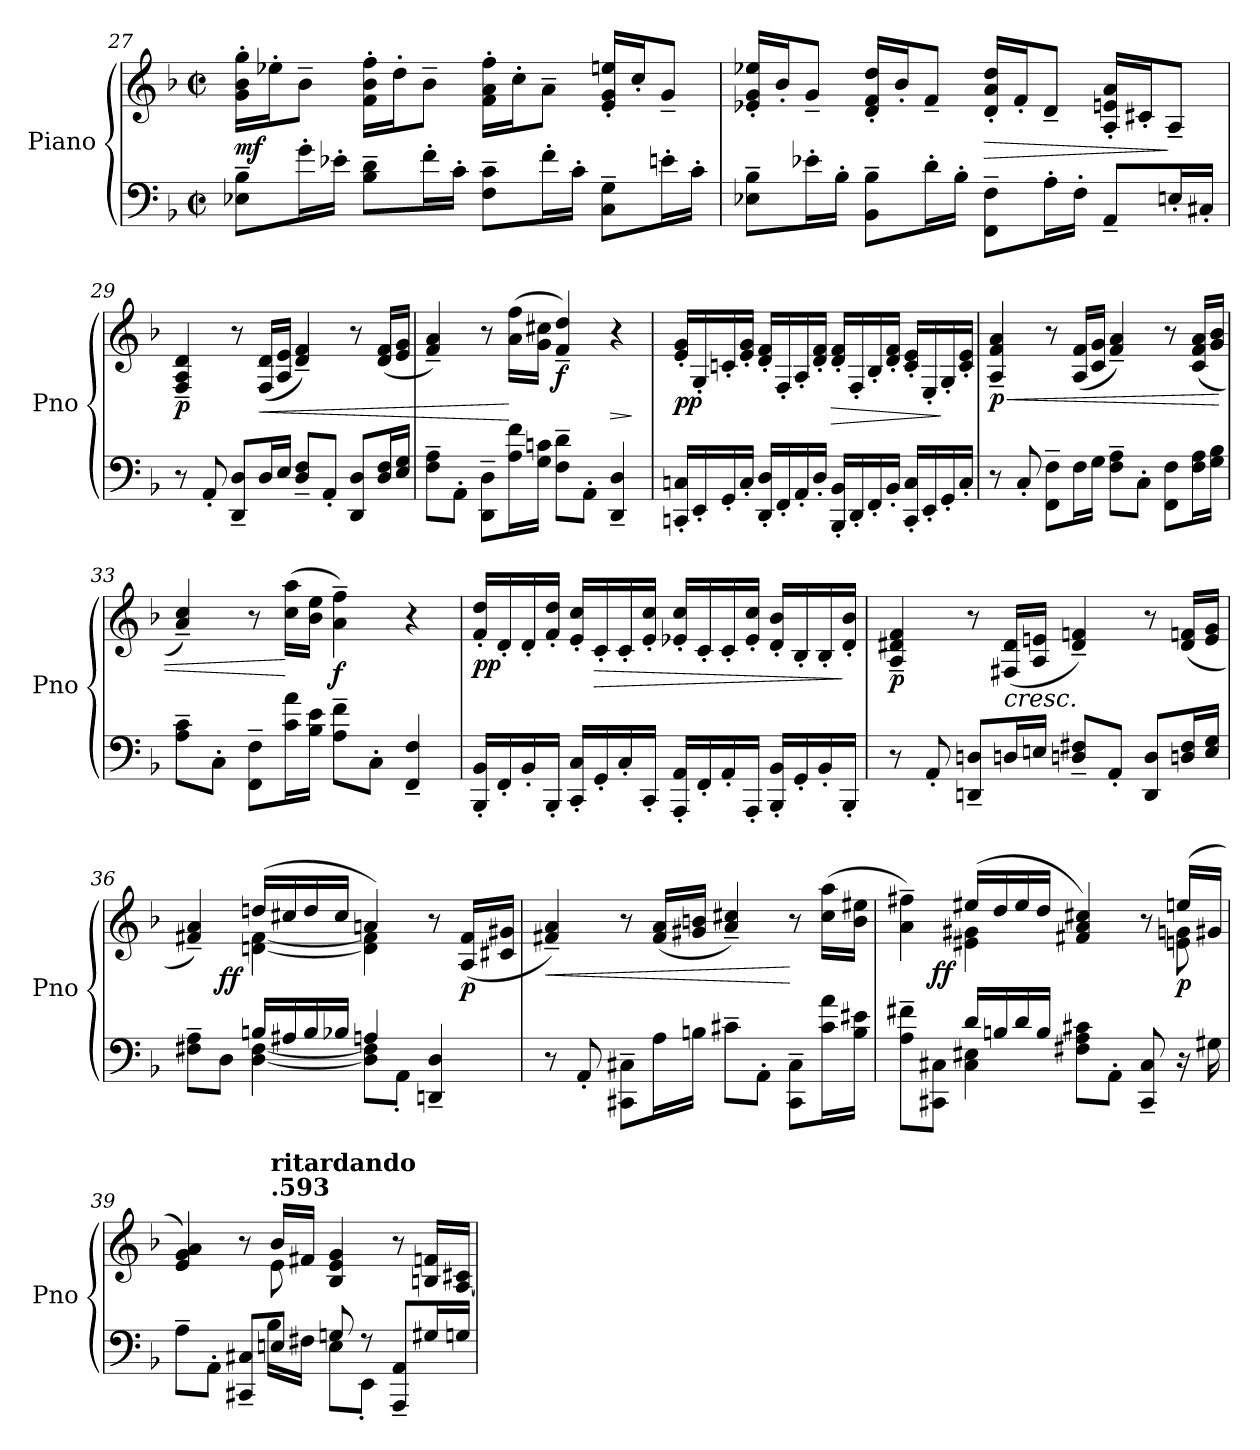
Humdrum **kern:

**kern	**kern	**dynam
*part1	*part1	*part1
*staff2	*staff1	*staff1/2
*I"Piano	*	*
*I'Pno	*	*
*clefF4	*clefG2	*
*k[b-]	*k[b-]	*
*F:	*F:	*
*M2/2	*M2/2	*
*met(c|)	*met(c|)	*
=27	=27	=27
!	!	!LO:DY:b
8E-X\~ 8B-\~L	16g\' 16b-\' 16gg\'LL	mf
.	16ee-X'\J	.
16g'\L	8b-~\J	.
16e-X'\JJ	.	.
8B-\~ 8d\~L	16f\' 16b-\' 16ff\'LL	.
.	16dd'\J	.
16f'\L	8b-~\J	.
16c'\JJ	.	.
8F\~ 8c\~L	16f\' 16a\' 16ff\'LL	.
.	16cc'\J	.
16f'\L	8a~\J	.
16c'\JJ	.	.
8C\~ 8G\~L	16e/' 16g/' 16een/'LL	.
.	16cc'/J	.
16en'\L	8g~/J	.
16c'\JJ	.	.
!!LO:LB:g=z
=28	=28	=28
8E-X\~ 8B-\~L	16e-X/' 16g/' 16ee-X/'LL	.
.	16b-'/J	.
16e-X'\L	8g~/J	.
16B-'\JJ	.	.
8BB-\~ 8B-\~L	16d/' 16f/' 16dd/'LL	.
.	16b-'/J	.
16d'\L	8f~/J	.
16B-'\JJ	.	.
!	!	!LO:HP:b
8FF\~ 8F\~L	16d/' 16a/' 16dd/'LL	>
.	16f'/J	.
16A'\L	8d~/J	.
16F'\JJ	.	.
8AA~/L	16A/' 16en/' 16a/'LL	.
.	16c#X'/J	.
16En'/L	8A~/J	]
16C#X'/JJ	.	.
=29	=29	=29
!	!	!LO:DY:b
8r	4F/~ 4A/~ 4d/~	p
8AA'/	.	.
8DD/~ 8D/~L	8r	.
!	!	!LO:HP:b
16D/L	(<16F/ 16d/LL	<
16E/JJ	16A/ 16e/JJ	.
8D/~ 8F/~L	4d/~ 4f/~)	.
8AA'/J	.	.
8DD/ 8D/L	8r	.
16D/ 16F/L	(<16d/ 16f/LL	.
16E/ 16G/JJ	16e/ 16g/JJ	.
=30	=30	=30
8F\~ 8A\~L	4f/~ 4a/~)	.
8AA'\J	.	.
8DD\~ 8D\~L	8r	.
16A\ 16f\L	(>16a\ 16ff\LL	[
16G\ 16cn\JJ	16g\ 16cc#X\JJ	.
!	!	!LO:DY:b
8F\~ 8d\~L	4f/~ 4dd/~)	f
8AA'\J	.	.
!	!	!LO:HP:b
4DD/~ 4D/~	4r	>
.	.	]
!!LO:LB:g=z
=31	=31	=31
!	!	!LO:DY:b
16CCni/' 16Cni/'LL	16e/' 16g/'LL	pp
16EE'/	16G'/	.
16GG'/	16cni'/	.
16C'/JJ	16e/' 16g/'JJ	.
16DD/' 16D/'LL	16d/' 16f/'LL	.
16FF'/	16F'/	.
16AA'/	16A'/	.
16D'/JJ	16d/' 16f/'JJ	.
!	!	!LO:HP:b
16BBB-/' 16BB-/'LL	16d/' 16f/'LL	>
16DD'/	16F'/	.
16FF'/	16B-'/	.
16BB-'/JJ	16d/' 16f/'JJ	.
16CC/' 16C/'LL	16c/' 16e/'LL	.
16EE'/	16E'/	.
16GG'/	16G'/	]
16C'/JJ	16c/' 16e/'JJ	.
=32	=32	=32
!	!	!LO:HP:b
!	!	!LO:DY:n=1:b
8r	4A/~ 4f/~ 4a/~	< p
8C'/	.	.
8FF\~ 8F\~L	8r	.
16F\L	(<16A/ 16f/LL	.
16G\JJ	16c/ 16g/JJ	.
8F\~ 8A\~L	4f/~ 4a/~)	.
8C'\J	.	.
8FF\ 8F\L	8r	.
16F\ 16A\L	(<16c/ 16f/ 16a/LL	.
16G\ 16B-\JJ	16g/ 16b-/JJ	.
=33	=33	=33
8A\~ 8c\~L	4a/~ 4cc/~)	.
8C'\J	.	.
8FF\~ 8F\~L	8r	.
16c\ 16a\L	(>16cc\ 16aa\LL	[
16B-\ 16e\JJ	16b-\ 16ee\JJ	.
!	!	!LO:DY:b
8A\~ 8f\~L	4a\~ 4ff\~)	f
8C'\J	.	.
4FF/~ 4F/~	4r	.
!!LO:LB:g=z
=34	=34	=34
!	!	!LO:DY:b
16BBB-/' 16BB-/'LL	16f/' 16dd/'LL	pp
16FF'/	16d'/	.
16BB-'/	16d'/	.
16BBB-'/JJ	16f/' 16dd/'JJ	.
16CC/' 16C/'LL	16e/' 16cc/'LL	.
!	!	!LO:HP:b
16GG'/	16c'/	>
16C'/	16c'/	.
16CC'/JJ	16e/' 16cc/'JJ	.
16AAA/' 16AA/'LL	16e-X/' 16cc/'LL	.
16FF'/	16c'/	.
16AA'/	16c'/	.
16AAA'/JJ	16e-/' 16cc/'JJ	.
16BBB-/' 16BB-/'LL	16d/' 16b-/'LL	.
16GG'/	16B-'/	.
16BB-'/	16B-'/	.
16BBB-'/JJ	16d/' 16b-/'JJ	]
=35	=35	=35
!	!	!LO:DY:b
8r	4A/~ 4d#X/~ 4f/~	p
8AA'/	.	.
8DDni/~ 8Dni/~L	8r	.
!	!	!LO:HP:b
16Dn/L	(<16F#X/ 16d#/LL	<
16Eni/JJ	16A/ 16eni/JJ	.
8Dn/~ 8F#X/~L	4d#/~ 4fn/~)	.
8AA'/J	.	.
8DD/ 8D/L	8r	.
16Dn/ 16F#/L	(<16d#/ 16fn/LL	.
16E/ 16G/JJ	16e/ 16g/JJ	.
!!LO:LB:g=z
=36	=36	=36
*^	*^	*
*	*	*	*^	*
8F#X\~ 8A\~L	4ryy	4f#X/~ 4a/~)	4ryy	8ryy	.
!	!	!	!	!	!LO:DY:b
8D\J	.	.	.	2..ryy	ff
16Bn/LL	[4D\ [4F#\	(>16ddni/LL	[4dni\ [4f#\	.	[
16A#X/	.	16cc#X/	.	.	.
16B/	.	16dd/	.	.	.
16B-X/JJ	.	16cc#/JJ	.	.	.
4An/	8D\] 8F#\]L	4ani/)	4d\] 4f#\]	.	.
.	8AA'\J	.	.	.	.
4DDni/~ 4D/~	4ryy	8r	4ryy	.	.
!	!	!	!	!	!LO:DY:b
.	.	(<16A/ 16f#/LL	.	.	p
.	.	16c#X/ 16g#X/JJ	.	.	.
*v	*v	*	*	*	*
=37	=37	=37	=37	=37
!	!	!	!	!LO:HP:b
*	*v	*v	*v	*
8r	4f#X/~ 4a/~)	<
8AA'/	.	.
8CC#X\~ 8C#X\~L	8r	.
16A\L	(<16f#/ 16a/LL	.
16Bn\JJ	16g#X/ 16bn/JJ	.
8c#X~\L	4a/~ 4cc#X/~)	.
8AA'\J	.	.
8CC#\~ 8C#\~L	8r	[
16c#\ 16a\L	(>16cc#\ 16aa\LL	.
16B\ 16e#X\JJ	16b\ 16ee#X\JJ	.
!!LO:PB:g=z
=38	=38	=38
*^	*^	*
*	*	*	*^	*
8A\~ 8f#X\~L	4ryy	4a\~ 4ff#X\~)	4ryy	8ryy	.
!	!	!	!	!	!LO:DY:b
8CC#X\ 8C#X\J	.	.	.	2..ryy	ff
16d/LL	4C#\ 4E#X\	(>16ee#X/LL	4e#X\ 4g#X\	.	.
16Bn/	.	16dd/	.	.	.
16d/	.	16ee#/	.	.	.
16B/JJ	.	16dd/JJ	.	.	.
8F#X\ 8A\ 8c#X\L	2ryy	4f#X/ 4a/ 4cc#X/)	4.ryy	.	.
8AA'\J	.	.	.	.	.
8CC#/~ 8C#/~	.	8r	.	.	.
!	!	!	!	!	!LO:DY:b
16r	.	(>16een/LL	8en\ 8gn\	.	p
16G#X\	.	16g#X/JJ	.	.	.
*	*	*	*v	*v	*
=39	=39	=39	=39	=39
8A~\L	4.ryy	4e/ 4g/ 4a/)	4.ryy	.
8AA'\J	.	.	.	.
8CC#X/~ 8C#X/~L	.	8r	.	.
*	*	*MM88	*	*
!	!	!LO:TX:a:B:t=.593	!	!
!	!	!LO:TX:a:B:t=ritardando	!	!
8Eni/J	16B-i\LL	16b-i/LL	8e\	.
.	16F#X\JJ	16f#X/JJ	.	.
8Gni/	8E\L	4B-i/ 4e/ 4g/	2ryy	.
8r	8EE'\J	.	.	.
8AAA/~ 8AA/~L	4ryy	8r	.	.
16G#X/L	.	16Bn/ 16fn/LL	.	.
16Gn/JJ	.	[16A/ 16c#X/JJ	.	.
*v	*v	*	*	*
*	*v	*v	*
=	=	=
*-	*-	*-
